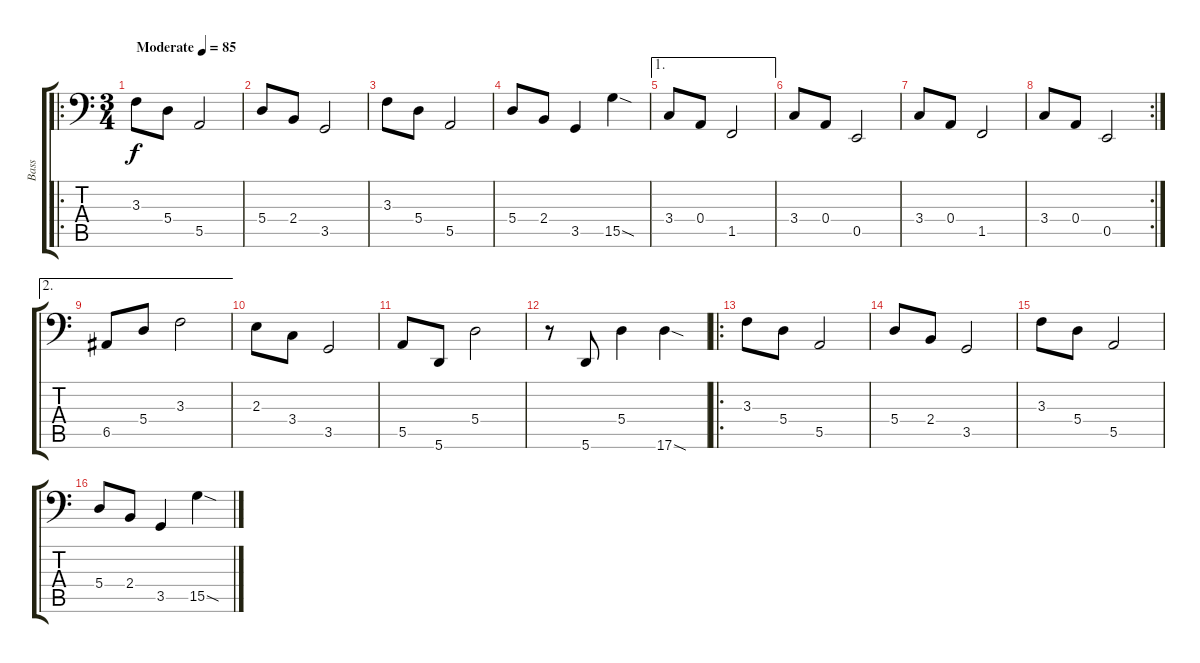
\track ("Bass" "Bass") {instrument electricbassfinger}
\staff {score tabs}
\tuning (C3 G2 D2 A1 E1 A0) {hide}
\ro
\ts (3 4)
\tempo (85 "Moderate")
\clef f4
\ks c
3.3.8{dy f instrument electricbassfinger} 5.4.8 5.5.2 |
5.4.8 2.4.8 3.5.2 |
3.3.8 5.4.8 5.5.2 |
5.4.8 2.4.8 3.5.4 15.5{sod}.4 |
\ae 1
3.4.8 0.4.8 1.5.2 |
3.4.8 0.4.8 0.5.2 |
3.4.8 0.4.8 1.5.2 |
\rc 2
3.4.8 0.4.8 0.5.2 |
\ae 2
6.5.8 5.4.8 3.3.2 |
2.3.8 3.4.8 3.5.2 |
5.5.8 5.6.8 5.4.2 |
r.8 5.6.8 5.4.4 17.6{sod}.4 |
\ro
3.3.8 5.4.8 5.5.2 |
5.4.8 2.4.8 3.5.2 |
3.3.8 5.4.8 5.5.2 |
5.4.8 2.4.8 3.5.4 15.5{sod}.4
